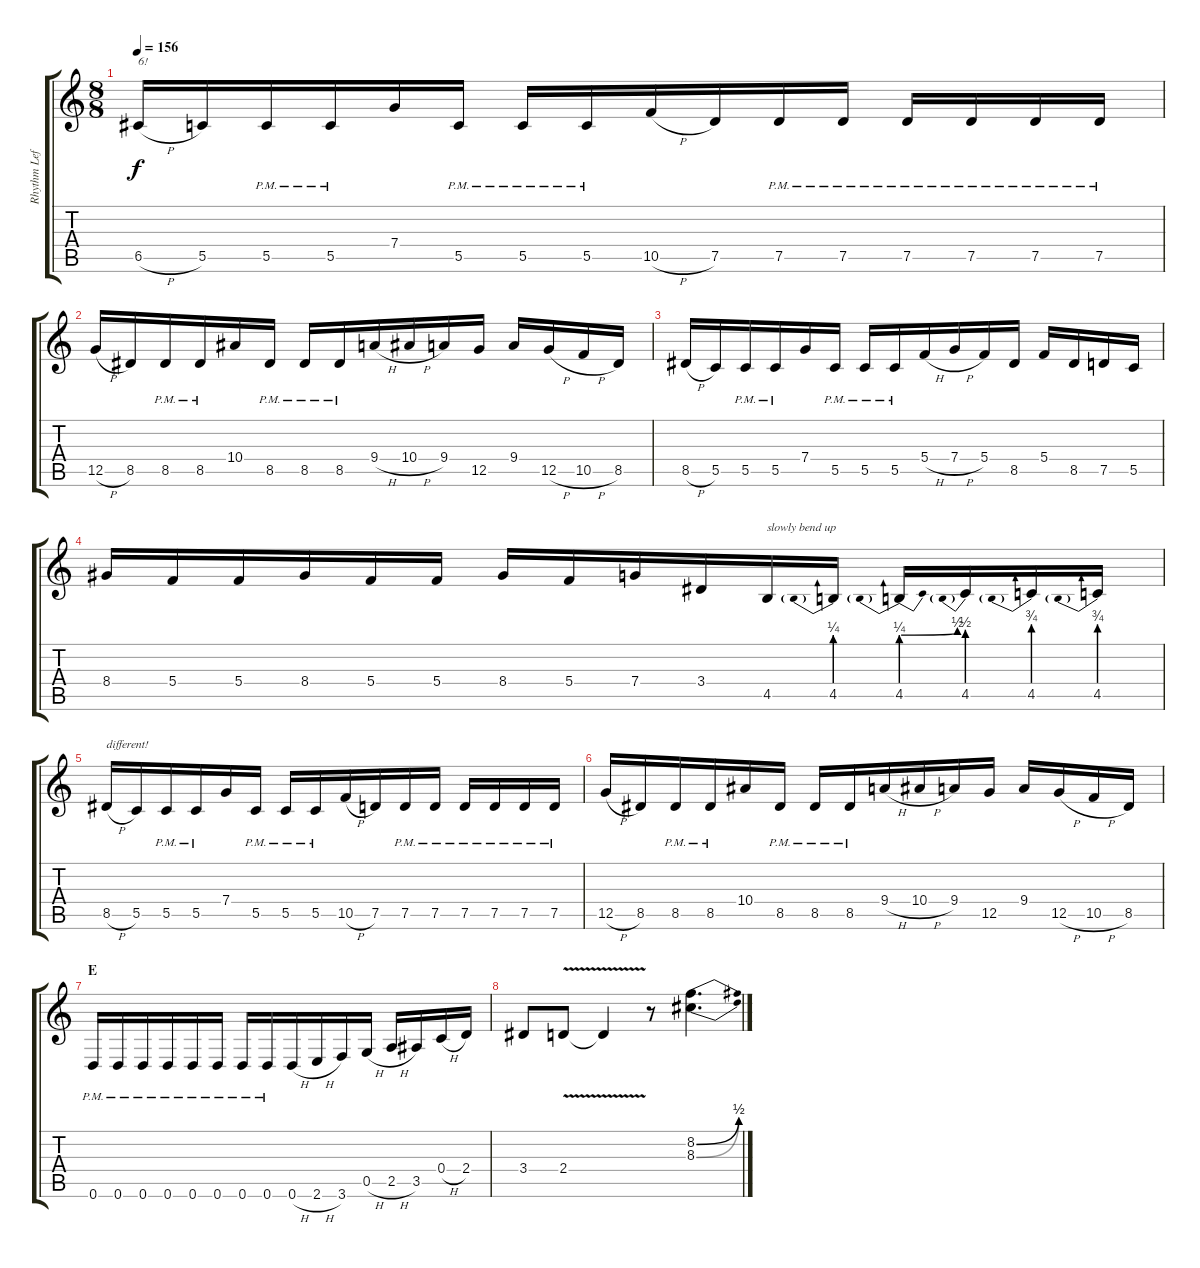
\track ("Rhythm Left" "Rhythm Lef") {instrument distortionguitar}
\staff {score tabs}
\tuning (D4 A3 F3 C3 G2 D2) {hide}
\ts (8 8)
\tempo 156
\clef g2
\ks c
6.5{h}.16{txt "6!" dy f} 5.5.16 5.5{pm}.16 5.5{pm}.16 7.4.16 5.5{pm}.16 5.5{pm}.16 5.5{pm}.16 10.5{h}.16 7.5.16 7.5{pm}.16 7.5{pm}.16 7.5{pm}.16 7.5{pm}.16 7.5{pm}.16 7.5{pm}.16 |
12.5{h}.16 8.5.16 8.5{pm}.16 8.5{pm}.16 10.4.16 8.5{pm}.16 8.5{pm}.16 8.5{pm}.16 9.4{h}.16 10.4{h}.16 9.4.16 12.5.16 9.4.16 12.5{h}.16 10.5{h}.16 8.5.16 |
8.5{h}.16 5.5.16 5.5{pm}.16 5.5{pm}.16 7.4.16 5.5{pm}.16 5.5{pm}.16 5.5{pm}.16 5.4{h}.16 7.4{h}.16 5.4.16 8.5.16 5.4.16 8.5.16 7.5.16 5.5.16 |
8.4.16 5.4.16 5.4.16 8.4.16 5.4.16 5.4.16 8.4.16 5.4.16 7.4.16 3.4.16 4.5.16{txt "slowly bend up"} 4.5{be (prebend 0 1 60 1)}.16 4.5{be (prebendbend 0 1 60 2)}.16 4.5{be (prebend 0 2 60 2)}.16 4.5{be (prebend 0 3 60 3)}.16 4.5{be (prebend 0 3 60 3)}.16 |
8.5{h}.16{txt "different!"} 5.5.16 5.5{pm}.16 5.5{pm}.16 7.4.16 5.5{pm}.16 5.5{pm}.16 5.5{pm}.16 10.5{h}.16 7.5.16 7.5{pm}.16 7.5{pm}.16 7.5{pm}.16 7.5{pm}.16 7.5{pm}.16 7.5{pm}.16 |
12.5{h}.16 8.5.16 8.5{pm}.16 8.5{pm}.16 10.4.16 8.5{pm}.16 8.5{pm}.16 8.5{pm}.16 9.4{h}.16 10.4{h}.16 9.4.16 12.5.16 9.4.16 12.5{h}.16 10.5{h}.16 8.5.16 |
\section ("" "E")
0.6{pm}.16 0.6{pm}.16 0.6{pm}.16 0.6{pm}.16 0.6{pm}.16 0.6{pm}.16 0.6{pm}.16 0.6{pm}.16 0.6{h}.16 2.6{h}.16 3.6.16 0.5{h}.16 2.5{h}.16 3.5.16 0.4{h}.16 2.4.16 |
3.4.8 2.4{v}.8 2.4{t}.4 r.8 (8.2{be (bend 0 0 60 2)} 8.3{be (bend 0 0 60 2)}).4{d}
